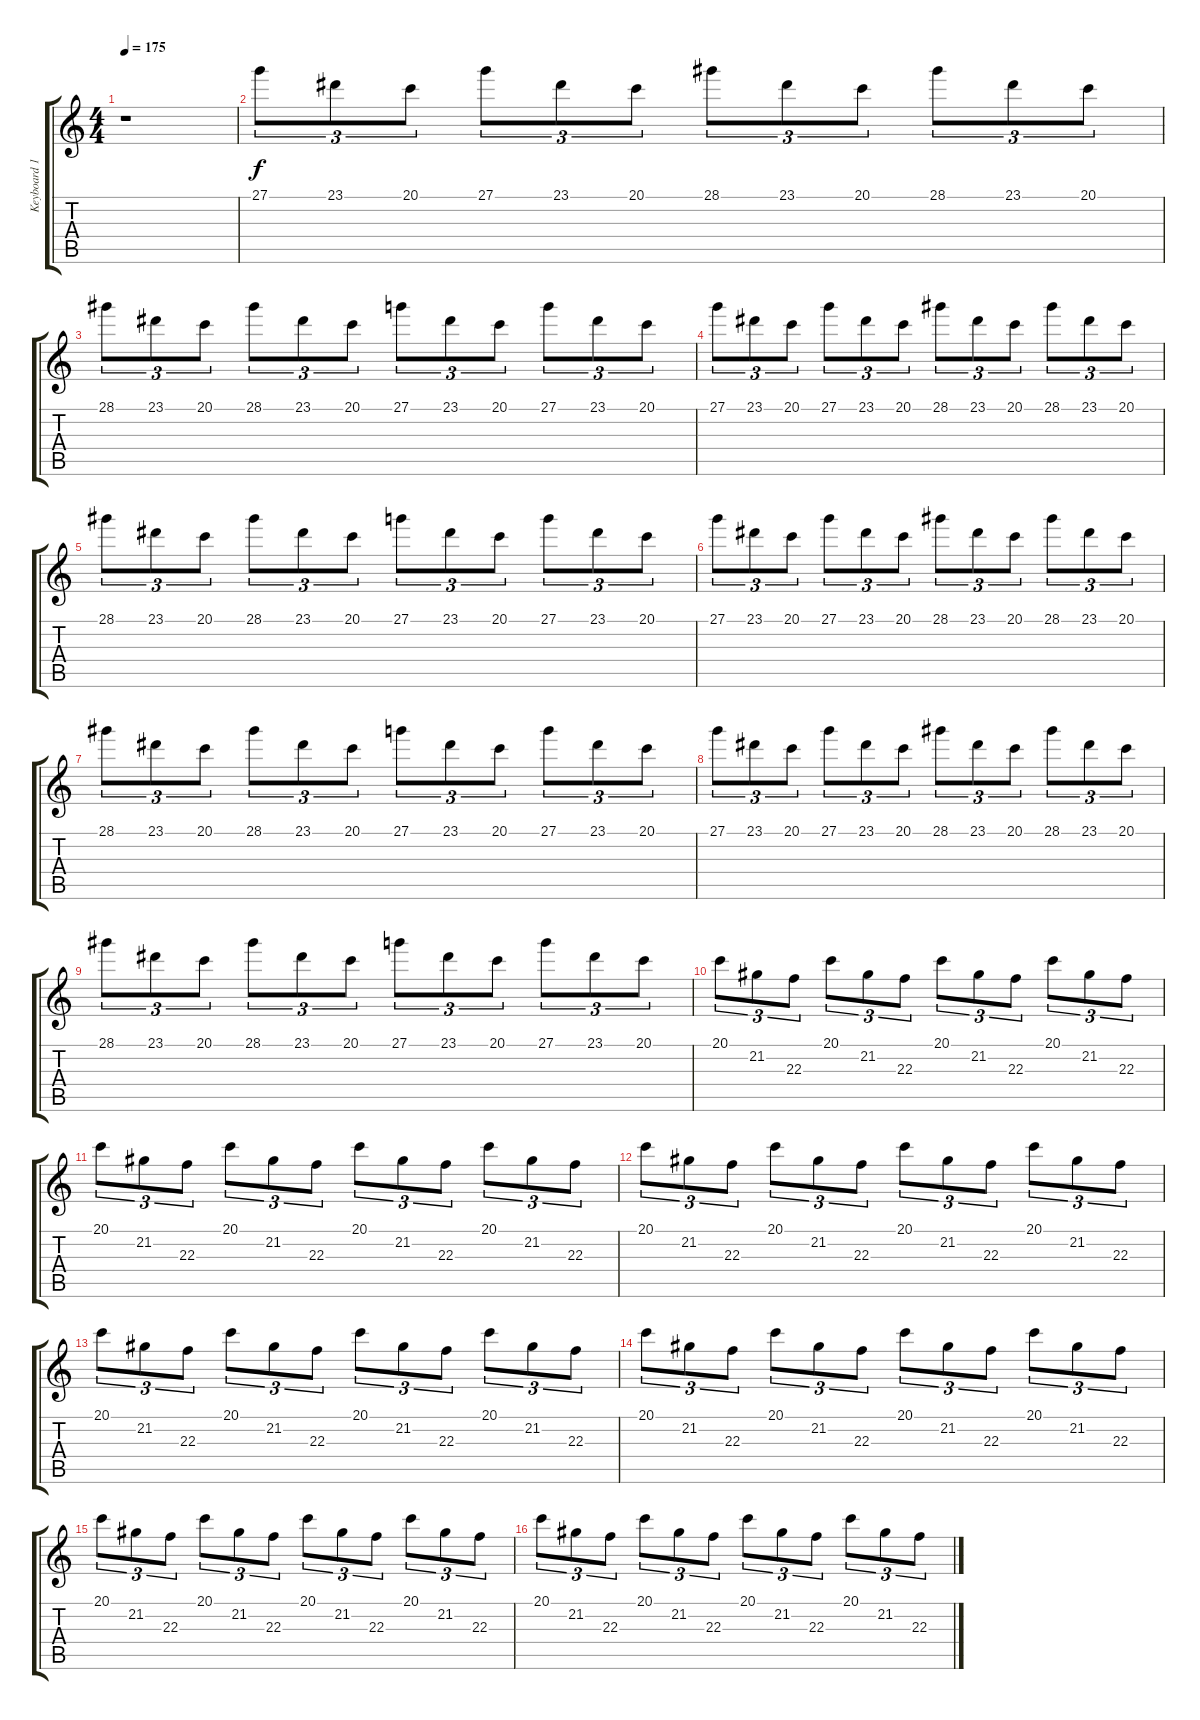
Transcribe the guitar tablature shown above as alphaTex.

\track ("Keyboard 1." "Keyboard 1") {instrument fx5brightness}
\staff {score tabs}
\tuning (E4 B3 G3 D3 A2 E2) {hide}
\ts (4 4)
\tempo 175
\clef g2
\ks c
r.1{dy f} |
27.1.8{tu (3 2) instrument fx5brightness} 23.1.8{tu (3 2)} 20.1.8{tu (3 2)} 27.1.8{tu (3 2)} 23.1.8{tu (3 2)} 20.1.8{tu (3 2)} 28.1.8{tu (3 2)} 23.1.8{tu (3 2)} 20.1.8{tu (3 2)} 28.1.8{tu (3 2)} 23.1.8{tu (3 2)} 20.1.8{tu (3 2)} |
28.1.8{tu (3 2)} 23.1.8{tu (3 2)} 20.1.8{tu (3 2)} 28.1.8{tu (3 2)} 23.1.8{tu (3 2)} 20.1.8{tu (3 2)} 27.1.8{tu (3 2)} 23.1.8{tu (3 2)} 20.1.8{tu (3 2)} 27.1.8{tu (3 2)} 23.1.8{tu (3 2)} 20.1.8{tu (3 2)} |
27.1.8{tu (3 2)} 23.1.8{tu (3 2)} 20.1.8{tu (3 2)} 27.1.8{tu (3 2)} 23.1.8{tu (3 2)} 20.1.8{tu (3 2)} 28.1.8{tu (3 2)} 23.1.8{tu (3 2)} 20.1.8{tu (3 2)} 28.1.8{tu (3 2)} 23.1.8{tu (3 2)} 20.1.8{tu (3 2)} |
28.1.8{tu (3 2)} 23.1.8{tu (3 2)} 20.1.8{tu (3 2)} 28.1.8{tu (3 2)} 23.1.8{tu (3 2)} 20.1.8{tu (3 2)} 27.1.8{tu (3 2)} 23.1.8{tu (3 2)} 20.1.8{tu (3 2)} 27.1.8{tu (3 2)} 23.1.8{tu (3 2)} 20.1.8{tu (3 2)} |
27.1.8{tu (3 2)} 23.1.8{tu (3 2)} 20.1.8{tu (3 2)} 27.1.8{tu (3 2)} 23.1.8{tu (3 2)} 20.1.8{tu (3 2)} 28.1.8{tu (3 2)} 23.1.8{tu (3 2)} 20.1.8{tu (3 2)} 28.1.8{tu (3 2)} 23.1.8{tu (3 2)} 20.1.8{tu (3 2)} |
28.1.8{tu (3 2)} 23.1.8{tu (3 2)} 20.1.8{tu (3 2)} 28.1.8{tu (3 2)} 23.1.8{tu (3 2)} 20.1.8{tu (3 2)} 27.1.8{tu (3 2)} 23.1.8{tu (3 2)} 20.1.8{tu (3 2)} 27.1.8{tu (3 2)} 23.1.8{tu (3 2)} 20.1.8{tu (3 2)} |
27.1.8{tu (3 2)} 23.1.8{tu (3 2)} 20.1.8{tu (3 2)} 27.1.8{tu (3 2)} 23.1.8{tu (3 2)} 20.1.8{tu (3 2)} 28.1.8{tu (3 2)} 23.1.8{tu (3 2)} 20.1.8{tu (3 2)} 28.1.8{tu (3 2)} 23.1.8{tu (3 2)} 20.1.8{tu (3 2)} |
28.1.8{tu (3 2)} 23.1.8{tu (3 2)} 20.1.8{tu (3 2)} 28.1.8{tu (3 2)} 23.1.8{tu (3 2)} 20.1.8{tu (3 2)} 27.1.8{tu (3 2)} 23.1.8{tu (3 2)} 20.1.8{tu (3 2)} 27.1.8{tu (3 2)} 23.1.8{tu (3 2)} 20.1.8{tu (3 2)} |
20.1.8{tu (3 2)} 21.2.8{tu (3 2)} 22.3.8{tu (3 2)} 20.1.8{tu (3 2)} 21.2.8{tu (3 2)} 22.3.8{tu (3 2)} 20.1.8{tu (3 2)} 21.2.8{tu (3 2)} 22.3.8{tu (3 2)} 20.1.8{tu (3 2)} 21.2.8{tu (3 2)} 22.3.8{tu (3 2)} |
20.1.8{tu (3 2)} 21.2.8{tu (3 2)} 22.3.8{tu (3 2)} 20.1.8{tu (3 2)} 21.2.8{tu (3 2)} 22.3.8{tu (3 2)} 20.1.8{tu (3 2)} 21.2.8{tu (3 2)} 22.3.8{tu (3 2)} 20.1.8{tu (3 2)} 21.2.8{tu (3 2)} 22.3.8{tu (3 2)} |
20.1.8{tu (3 2)} 21.2.8{tu (3 2)} 22.3.8{tu (3 2)} 20.1.8{tu (3 2)} 21.2.8{tu (3 2)} 22.3.8{tu (3 2)} 20.1.8{tu (3 2)} 21.2.8{tu (3 2)} 22.3.8{tu (3 2)} 20.1.8{tu (3 2)} 21.2.8{tu (3 2)} 22.3.8{tu (3 2)} |
20.1.8{tu (3 2)} 21.2.8{tu (3 2)} 22.3.8{tu (3 2)} 20.1.8{tu (3 2)} 21.2.8{tu (3 2)} 22.3.8{tu (3 2)} 20.1.8{tu (3 2)} 21.2.8{tu (3 2)} 22.3.8{tu (3 2)} 20.1.8{tu (3 2)} 21.2.8{tu (3 2)} 22.3.8{tu (3 2)} |
20.1.8{tu (3 2)} 21.2.8{tu (3 2)} 22.3.8{tu (3 2)} 20.1.8{tu (3 2)} 21.2.8{tu (3 2)} 22.3.8{tu (3 2)} 20.1.8{tu (3 2)} 21.2.8{tu (3 2)} 22.3.8{tu (3 2)} 20.1.8{tu (3 2)} 21.2.8{tu (3 2)} 22.3.8{tu (3 2)} |
20.1.8{tu (3 2)} 21.2.8{tu (3 2)} 22.3.8{tu (3 2)} 20.1.8{tu (3 2)} 21.2.8{tu (3 2)} 22.3.8{tu (3 2)} 20.1.8{tu (3 2)} 21.2.8{tu (3 2)} 22.3.8{tu (3 2)} 20.1.8{tu (3 2)} 21.2.8{tu (3 2)} 22.3.8{tu (3 2)} |
20.1.8{tu (3 2)} 21.2.8{tu (3 2)} 22.3.8{tu (3 2)} 20.1.8{tu (3 2)} 21.2.8{tu (3 2)} 22.3.8{tu (3 2)} 20.1.8{tu (3 2)} 21.2.8{tu (3 2)} 22.3.8{tu (3 2)} 20.1.8{tu (3 2)} 21.2.8{tu (3 2)} 22.3.8{tu (3 2)}
